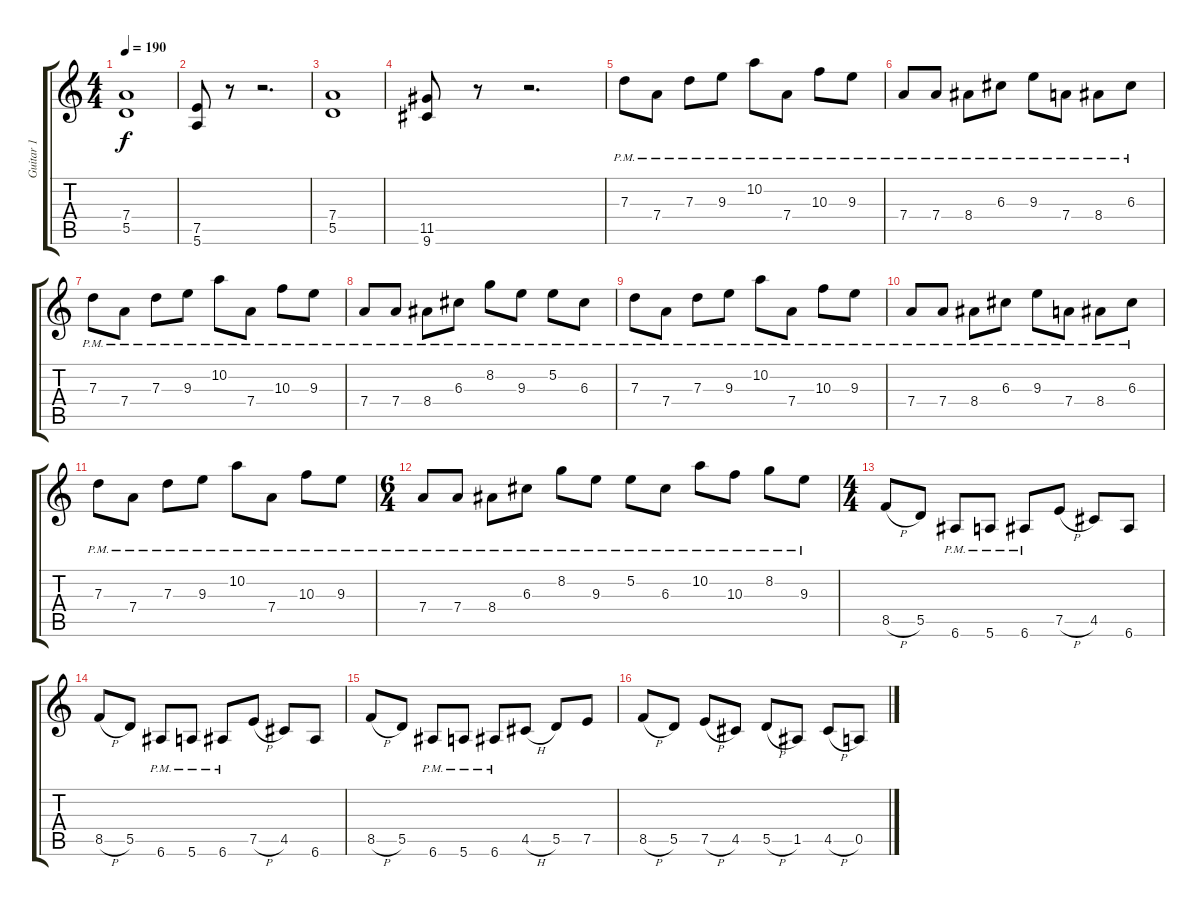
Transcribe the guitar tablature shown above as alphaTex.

\track ("Guitar 1" "Guitar 1") {instrument distortionguitar}
\staff {score tabs}
\tuning (E4 B3 G3 D3 A2 E2) {hide}
\ts (4 4)
\tempo 190
\clef g2
\ks c
(7.4 5.5).1{dy f} |
(7.5 5.6).8 r.8 r.2{d} |
(7.4 5.5).1 |
(11.5 9.6).8 r.8 r.2{d} |
7.3{pm}.8 7.4{pm}.8 7.3{pm}.8 9.3{pm}.8 10.2{pm}.8 7.4{pm}.8 10.3{pm}.8 9.3{pm}.8 |
7.4{pm}.8 7.4{pm}.8 8.4{pm}.8 6.3{pm}.8 9.3{pm}.8 7.4{pm}.8 8.4{pm}.8 6.3{pm}.8 |
7.3{pm}.8 7.4{pm}.8 7.3{pm}.8 9.3{pm}.8 10.2{pm}.8 7.4{pm}.8 10.3{pm}.8 9.3{pm}.8 |
7.4{pm}.8 7.4{pm}.8 8.4{pm}.8 6.3{pm}.8 8.2{pm}.8 9.3{pm}.8 5.2{pm}.8 6.3{pm}.8 |
7.3{pm}.8 7.4{pm}.8 7.3{pm}.8 9.3{pm}.8 10.2{pm}.8 7.4{pm}.8 10.3{pm}.8 9.3{pm}.8 |
7.4{pm}.8 7.4{pm}.8 8.4{pm}.8 6.3{pm}.8 9.3{pm}.8 7.4{pm}.8 8.4{pm}.8 6.3{pm}.8 |
7.3{pm}.8 7.4{pm}.8 7.3{pm}.8 9.3{pm}.8 10.2{pm}.8 7.4{pm}.8 10.3{pm}.8 9.3{pm}.8 |
\ts (6 4)
7.4{pm}.8 7.4{pm}.8 8.4{pm}.8 6.3{pm}.8 8.2{pm}.8 9.3{pm}.8 5.2{pm}.8 6.3{pm}.8 10.2{pm}.8 10.3{pm}.8 8.2{pm}.8 9.3{pm}.8 |
\ts (4 4)
8.5{h}.8 5.5.8 6.6{pm}.8 5.6{pm}.8 6.6{pm}.8 7.5{h}.8 4.5.8 6.6.8 |
8.5{h}.8 5.5.8 6.6{pm}.8 5.6{pm}.8 6.6{pm}.8 7.5{h}.8 4.5.8 6.6.8 |
8.5{h}.8 5.5.8 6.6{pm}.8 5.6{pm}.8 6.6{pm}.8 4.5{h}.8 5.5.8 7.5.8 |
8.5{h}.8 5.5.8 7.5{h}.8 4.5.8 5.5{h}.8 1.5.8 4.5{h}.8 0.5.8
